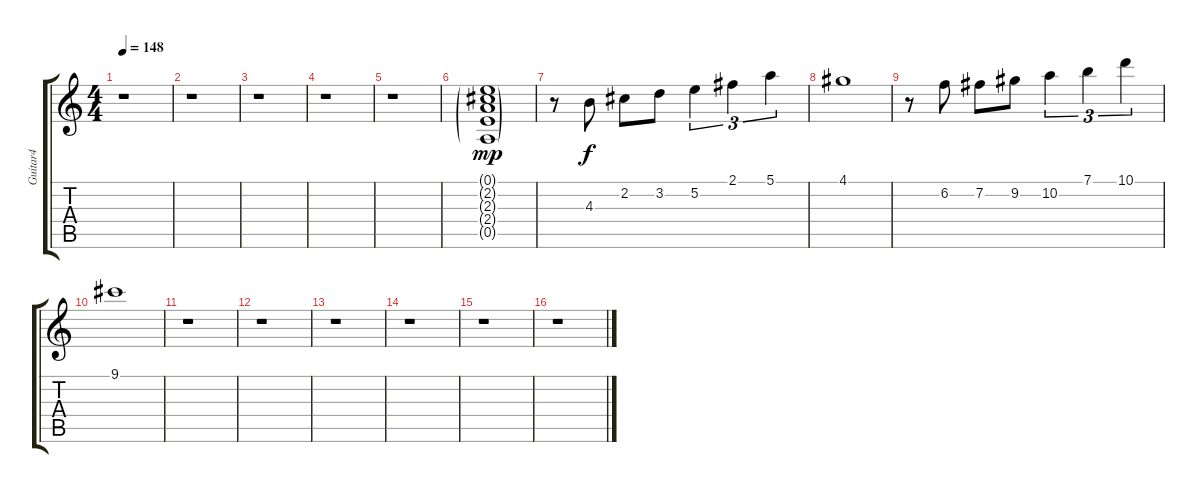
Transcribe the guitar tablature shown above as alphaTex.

\track ("Guitar4" "Guitar4") {instrument acousticguitarsteel}
\staff {score tabs}
\tuning (E4 B3 G3 D3 A2 E2) {hide}
\ts (4 4)
\tempo 148
\clef g2
\ks c
r.1{dy mp} |
r.1 |
r.1 |
r.1 |
r.1 |
(0.1{g} 2.2{g} 2.3{g} 2.4{g} 0.5{g}).1 |
r.8 4.3.8{dy f} 2.2.8 3.2.8 5.2.4{tu (3 2)} 2.1.4{tu (3 2)} 5.1.4{tu (3 2)} |
4.1.1 |
r.8 6.2.8 7.2.8 9.2.8 10.2.4{tu (3 2)} 7.1.4{tu (3 2)} 10.1.4{tu (3 2)} |
9.1.1 |
r.1 |
r.1 |
r.1 |
r.1 |
r.1 |
r.1
